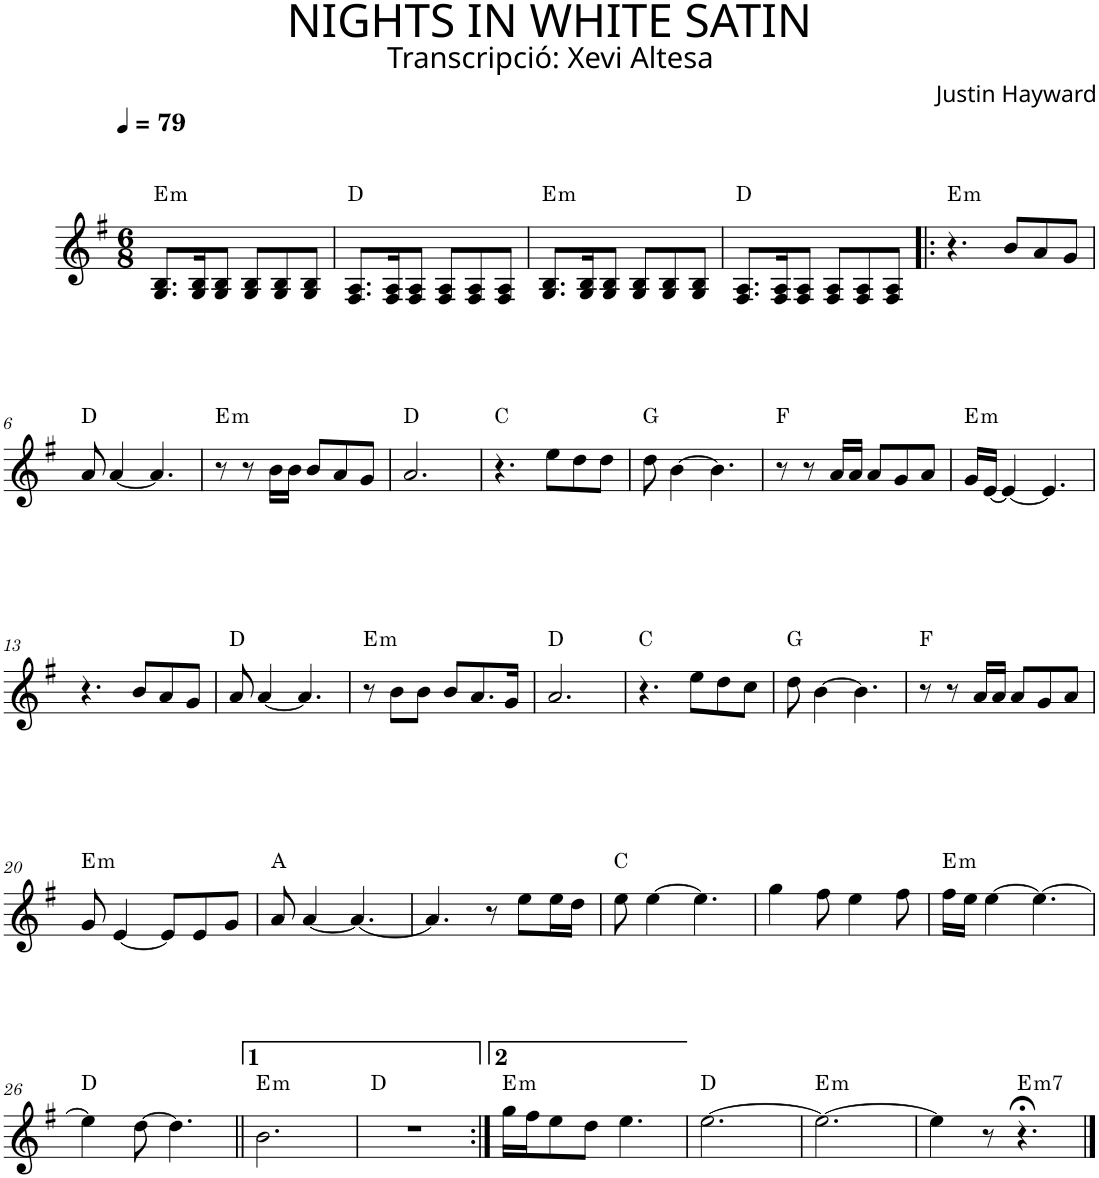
**kern	**harte
*part1	*part1
*staff1	*
*I"P1	*
*clefG2	*
*k[f#]	*
*e:	*
*M6/8	*
*MM79	*
=1	=1
!	!LO:H:kt=m
8.G/ 8.B/L	E:min
16G/ 16B/K	.
8G/ 8B/J	.
8G/ 8B/L	.
8G/ 8B/	.
8G/ 8B/J	.
=2	=2
8.F#/ 8.A/L	D:maj
16F#/ 16A/K	.
8F#/ 8A/J	.
8F#/ 8A/L	.
8F#/ 8A/	.
8F#/ 8A/J	.
=3	=3
!	!LO:H:kt=m
8.G/ 8.B/L	E:min
16G/ 16B/K	.
8G/ 8B/J	.
8G/ 8B/L	.
8G/ 8B/	.
8G/ 8B/J	.
=4	=4
8.F#/ 8.A/L	D:maj
16F#/ 16A/K	.
8F#/ 8A/J	.
8F#/ 8A/L	.
8F#/ 8A/	.
8F#/ 8A/J	.
=5!|:	=5!|:
!	!LO:H:kt=m
4.r	E:min
8b/L	.
8a/	.
8g/J	.
!!LO:LB:g=z
=6	=6
8a/	D:maj
[<4a/	.
4.a/]	.
=7	=7
!	!LO:H:kt=m
8r	E:min
8r	.
16b\LL	.
16b\JJ	.
8b/L	.
8a/	.
8g/J	.
=8	=8
2.a/	D:maj
=9	=9
4.r	C:maj
8ee\L	.
8dd\	.
8dd\J	.
=10	=10
8dd\	G:maj
[>4b\	.
4.b\]	.
=11	=11
8r	F:maj
8r	.
16a/LL	.
16a/JJ	.
8a/L	.
8g/	.
8a/J	.
=12	=12
!	!LO:H:kt=m
16g/LL	E:min
[<16e/JJ	.
4e/_	.
4.e/]	.
!!LO:LB:g=z
=13	=13
4.r	.
8b/L	.
8a/	.
8g/J	.
=14	=14
8a/	D:maj
[<4a/	.
4.a/]	.
=15	=15
!	!LO:H:kt=m
8r	E:min
8b\L	.
8b\J	.
8b/L	.
8.a/	.
16g/Jk	.
=16	=16
2.a/	D:maj
=17	=17
4.r	C:maj
8ee\L	.
8dd\	.
8cc\J	.
=18	=18
8dd\	G:maj
[>4b\	.
4.b\]	.
=19	=19
8r	F:maj
8r	.
16a/LL	.
16a/JJ	.
8a/L	.
8g/	.
8a/J	.
!!LO:LB:g=z
=20	=20
!	!LO:H:kt=m
8g/	E:min
[<4e/	.
8e/L]	.
8e/	.
8g/J	.
=21	=21
8a/	A:maj
[<4a/	.
4.a/_	.
=22	=22
4.a/]	.
8r	.
8ee\L	.
16ee\L	.
16dd\JJ	.
=23	=23
8ee\	C:maj
[>4ee\	.
4.ee\]	.
=24	=24
4gg\	.
8ff#\	.
4ee\	.
8ff#\	.
=25	=25
!	!LO:H:kt=m
16ff#\LL	E:min
16ee\JJ	.
[>4ee\	.
4.ee\_	.
!!LO:LB:g=z
=26	=26
4ee\]	D:maj
[>8dd\	.
4.dd\]	.
=27||	=27||
!	!LO:H:kt=m
2.b\	E:min
=28	=28
2.r	D:maj
=29:|!	=29:|!
!	!LO:H:kt=m
16gg\LL	E:min
16ff#\J	.
8ee\	.
8dd\J	.
4.ee\	.
=30	=30
[>2.ee\	D:maj
=31	=31
!	!LO:H:kt=m
2.ee\_	E:min
=32	=32
4ee\]	.
8r	.
!	!LO:H:kt=m7
4.r;<	E:min7
==	==
*-	*-
